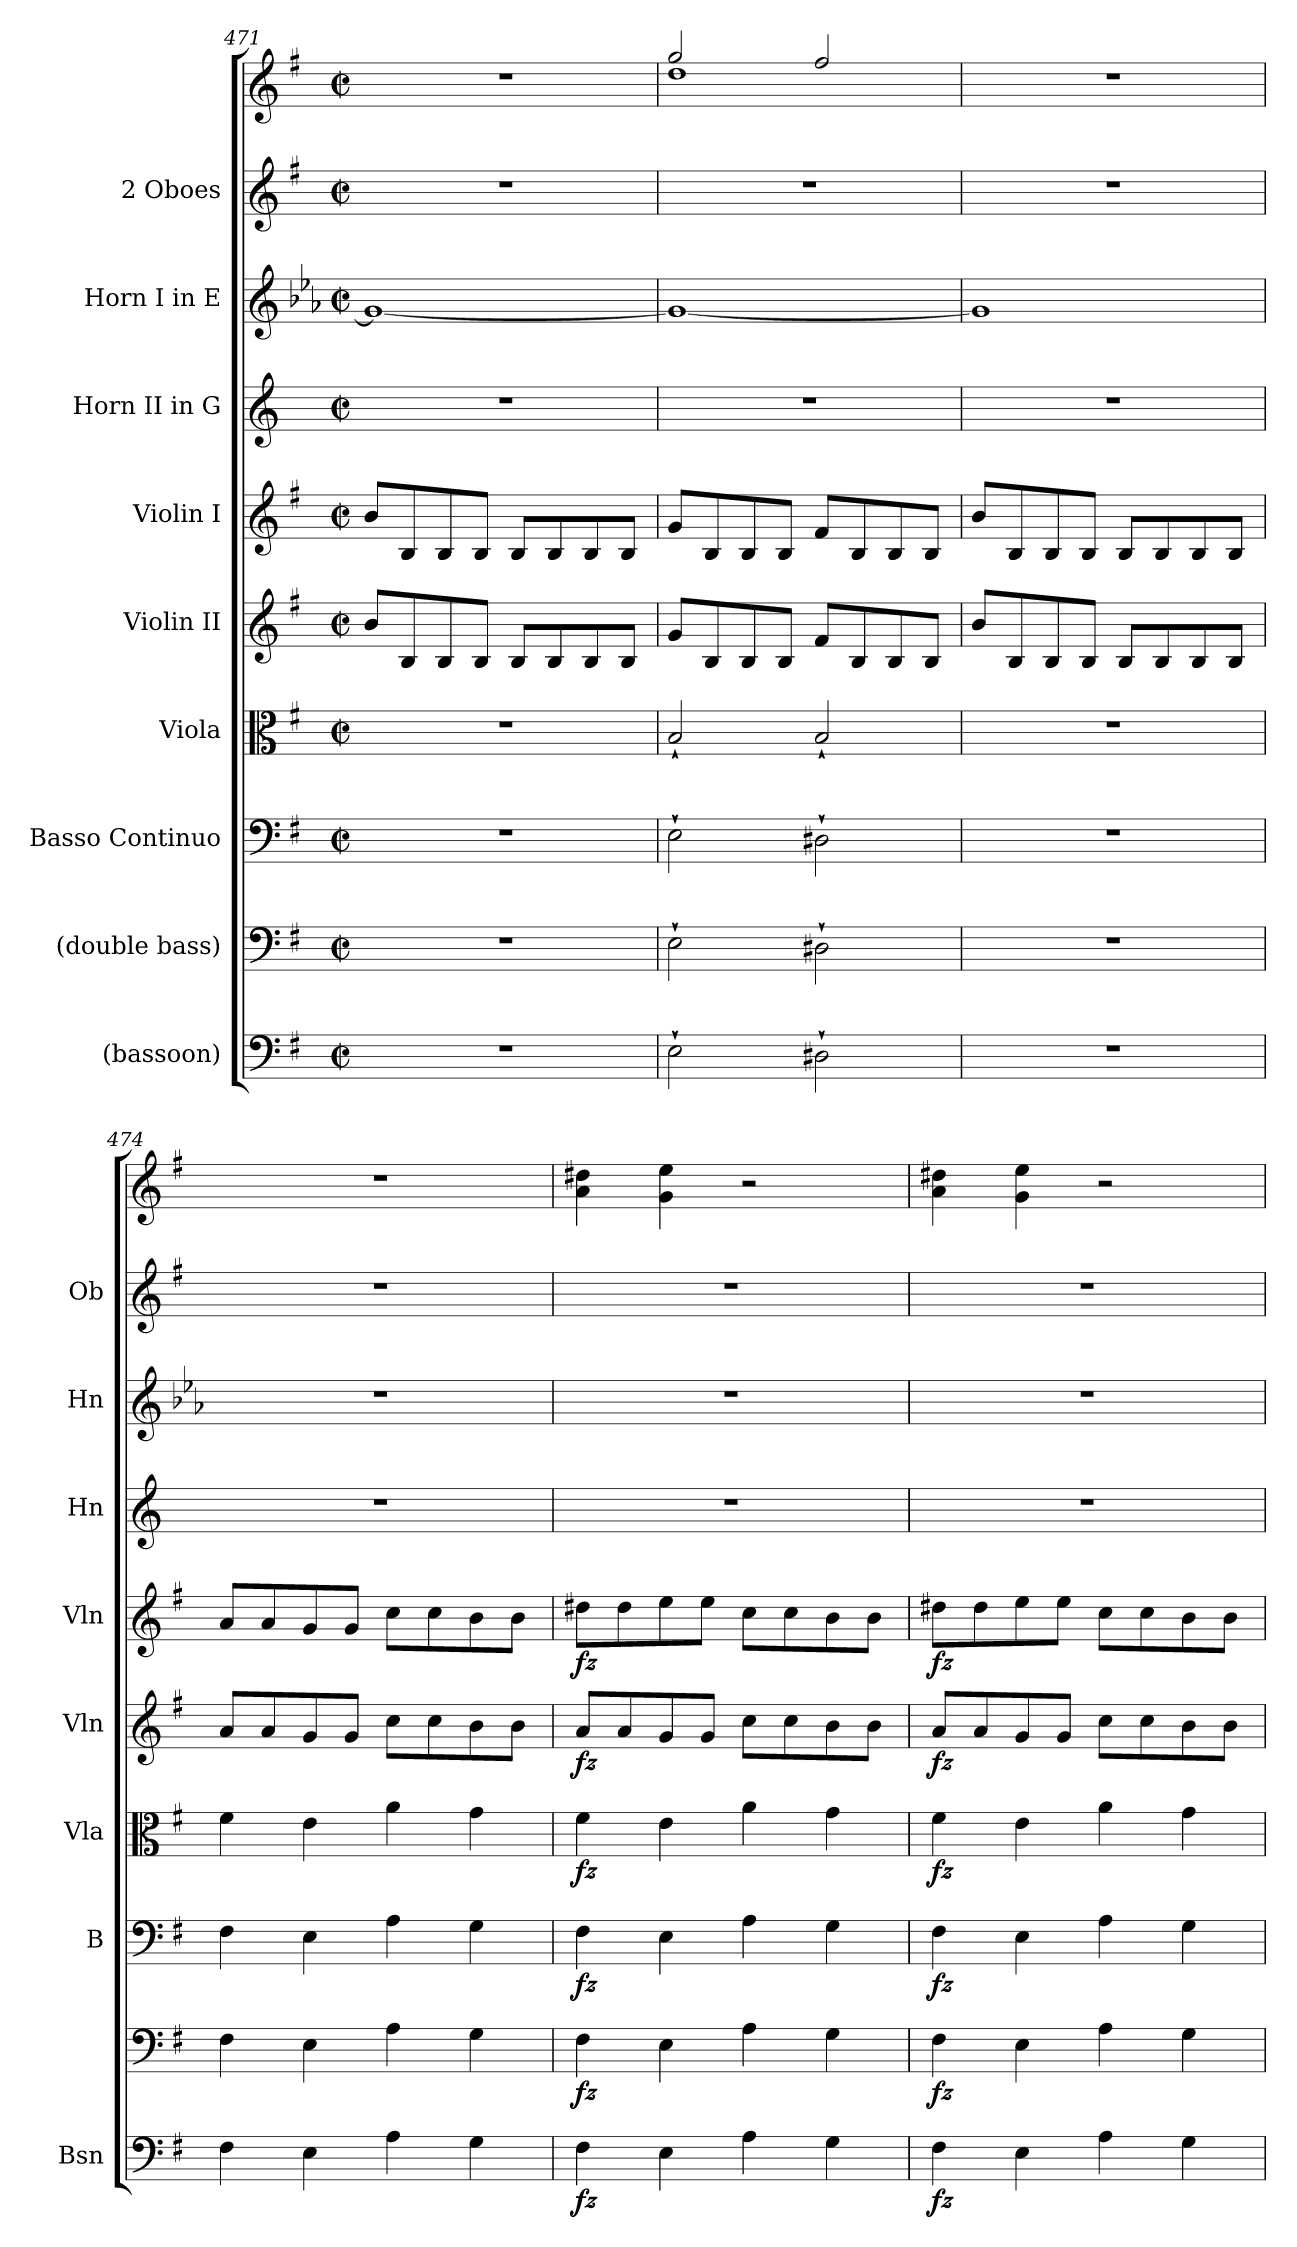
**kern	**dynam	**kern	**dynam	**kern	**dynam	**kern	**dynam	**kern	**dynam	**kern	**dynam	**kern	**kern	**kern	**kern
*part9	*part9	*part8	*part8	*part7	*part7	*part6	*part6	*part5	*part5	*part4	*part4	*part3	*part2	*part1	*part1
*staff10	*staff10	*staff9	*staff9	*staff8	*staff8	*staff7	*staff7	*staff6	*staff6	*staff5	*staff5	*staff4	*staff3	*staff2	*staff1
*I"(bassoon)	*	*I"(double bass)	*	*I"Basso Continuo	*	*I"Viola	*	*I"Violin II	*	*I"Violin I	*	*I"Horn II in G	*I"Horn I in E	*I"2 Oboes	*
*I'Bsn	*	*	*	*I'B	*	*I'Vla	*	*I'Vln	*	*I'Vln	*	*I'Hn	*I'Hn	*I'Ob	*
*clefF4	*	*clefF4	*	*clefF4	*	*clefC3	*	*clefG2	*	*clefG2	*	*clefG2	*clefG2	*clefG2	*clefG2
*	*	*	*	*	*	*	*	*	*	*	*	*ITrd3c5	*ITrd5c8	*	*
*k[f#]	*	*k[f#]	*	*k[f#]	*	*k[f#]	*	*k[f#]	*	*k[f#]	*	*k[f#]	*k[f#]	*k[f#]	*k[f#]
*M2/2	*	*M2/2	*	*M2/2	*	*M2/2	*	*M2/2	*	*M2/2	*	*M2/2	*M2/2	*M2/2	*M2/2
*met(c|)	*	*met(c|)	*	*met(c|)	*	*met(c|)	*	*met(c|)	*	*met(c|)	*	*met(c|)	*met(c|)	*met(c|)	*met(c|)
=471	=471	=471	=471	=471	=471	=471	=471	=471	=471	=471	=471	=471	=471	=471	=471
1r	.	1r	.	1r	.	1r	.	8bL	.	8bL	.	1r	1B_	1r	1r
.	.	.	.	.	.	.	.	8B	.	8B	.	.	.	.	.
.	.	.	.	.	.	.	.	8B	.	8B	.	.	.	.	.
.	.	.	.	.	.	.	.	8BJ	.	8BJ	.	.	.	.	.
.	.	.	.	.	.	.	.	8BL	.	8BL	.	.	.	.	.
.	.	.	.	.	.	.	.	8B	.	8B	.	.	.	.	.
.	.	.	.	.	.	.	.	8B	.	8B	.	.	.	.	.
.	.	.	.	.	.	.	.	8BJ	.	8BJ	.	.	.	.	.
=472	=472	=472	=472	=472	=472	=472	=472	=472	=472	=472	=472	=472	=472	=472	=472
*	*	*	*	*	*	*	*	*	*	*	*	*	*	*	*^
2E`	.	2E`	.	2E`	.	2B`	.	8gL	.	8gL	.	1r	1B_	1r	2gg	1dd
.	.	.	.	.	.	.	.	8B	.	8B	.	.	.	.	.	.
.	.	.	.	.	.	.	.	8B	.	8B	.	.	.	.	.	.
.	.	.	.	.	.	.	.	8BJ	.	8BJ	.	.	.	.	.	.
2D#X`	.	2D#X`	.	2D#X`	.	2B`	.	8f#L	.	8f#L	.	.	.	.	2ff#	.
.	.	.	.	.	.	.	.	8B	.	8B	.	.	.	.	.	.
.	.	.	.	.	.	.	.	8B	.	8B	.	.	.	.	.	.
.	.	.	.	.	.	.	.	8BJ	.	8BJ	.	.	.	.	.	.
*	*	*	*	*	*	*	*	*	*	*	*	*	*	*	*v	*v
=473	=473	=473	=473	=473	=473	=473	=473	=473	=473	=473	=473	=473	=473	=473	=473
1r	.	1r	.	1r	.	1r	.	8bL	.	8bL	.	1r	1B]	1r	1r
.	.	.	.	.	.	.	.	8B	.	8B	.	.	.	.	.
.	.	.	.	.	.	.	.	8B	.	8B	.	.	.	.	.
.	.	.	.	.	.	.	.	8BJ	.	8BJ	.	.	.	.	.
.	.	.	.	.	.	.	.	8BL	.	8BL	.	.	.	.	.
.	.	.	.	.	.	.	.	8B	.	8B	.	.	.	.	.
.	.	.	.	.	.	.	.	8B	.	8B	.	.	.	.	.
.	.	.	.	.	.	.	.	8BJ	.	8BJ	.	.	.	.	.
=474	=474	=474	=474	=474	=474	=474	=474	=474	=474	=474	=474	=474	=474	=474	=474
4F#	.	4F#	.	4F#	.	4f#	.	8aL	.	8aL	.	1r	1r	1r	1r
.	.	.	.	.	.	.	.	8a	.	8a	.	.	.	.	.
4E	.	4E	.	4E	.	4e	.	8g	.	8g	.	.	.	.	.
.	.	.	.	.	.	.	.	8gJ	.	8gJ	.	.	.	.	.
4A	.	4A	.	4A	.	4a	.	8ccL	.	8ccL	.	.	.	.	.
.	.	.	.	.	.	.	.	8cc	.	8cc	.	.	.	.	.
4G	.	4G	.	4G	.	4g	.	8b	.	8b	.	.	.	.	.
.	.	.	.	.	.	.	.	8bJ	.	8bJ	.	.	.	.	.
=475	=475	=475	=475	=475	=475	=475	=475	=475	=475	=475	=475	=475	=475	=475	=475
4F#	fz	4F#	fz	4F#	fz	4f#	fz	8aL	fz	8dd#XL	fz	1r	1r	1r	4a 4dd#X
.	.	.	.	.	.	.	.	8a	.	8dd#	.	.	.	.	.
4E	.	4E	.	4E	.	4e	.	8g	.	8ee	.	.	.	.	4g 4ee
.	.	.	.	.	.	.	.	8gJ	.	8eeJ	.	.	.	.	.
4A	.	4A	.	4A	.	4a	.	8ccL	.	8ccL	.	.	.	.	2r
.	.	.	.	.	.	.	.	8cc	.	8cc	.	.	.	.	.
4G	.	4G	.	4G	.	4g	.	8b	.	8b	.	.	.	.	.
.	.	.	.	.	.	.	.	8bJ	.	8bJ	.	.	.	.	.
=476	=476	=476	=476	=476	=476	=476	=476	=476	=476	=476	=476	=476	=476	=476	=476
4F#	fz	4F#	fz	4F#	fz	4f#	fz	8aL	fz	8dd#XL	fz	1r	1r	1r	4a 4dd#X
.	.	.	.	.	.	.	.	8a	.	8dd#	.	.	.	.	.
4E	.	4E	.	4E	.	4e	.	8g	.	8ee	.	.	.	.	4g 4ee
.	.	.	.	.	.	.	.	8gJ	.	8eeJ	.	.	.	.	.
4A	.	4A	.	4A	.	4a	.	8ccL	.	8ccL	.	.	.	.	2r
.	.	.	.	.	.	.	.	8cc	.	8cc	.	.	.	.	.
4G	.	4G	.	4G	.	4g	.	8b	.	8b	.	.	.	.	.
.	.	.	.	.	.	.	.	8bJ	.	8bJ	.	.	.	.	.
=	=	=	=	=	=	=	=	=	=	=	=	=	=	=	=
*-	*-	*-	*-	*-	*-	*-	*-	*-	*-	*-	*-	*-	*-	*-	*-
